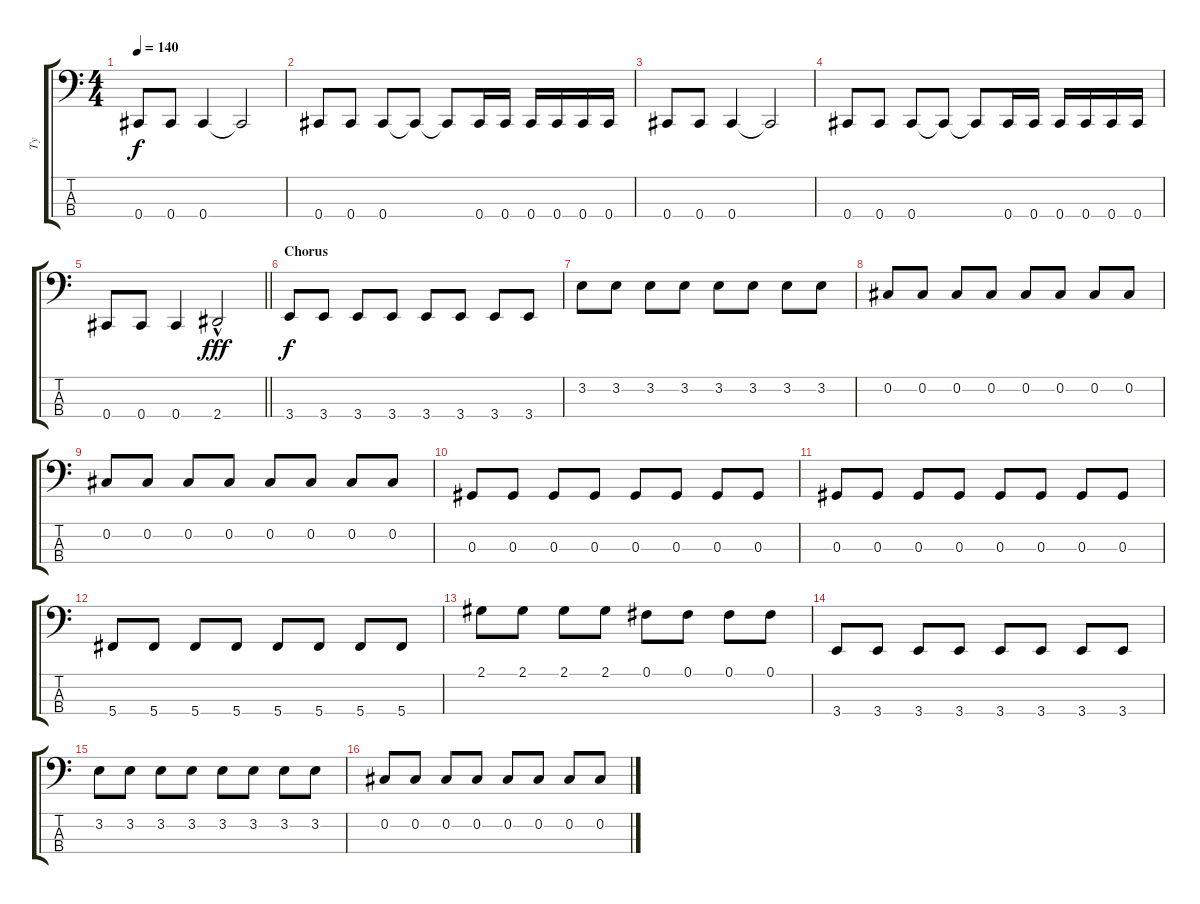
\track ("Ty" "Ty") {instrument electricbasspick}
\staff {score tabs}
\tuning (Gb2 Db2 Ab1 Db1) {hide}
\ts (4 4)
\tempo 140
\clef f4
\ks c
0.4.8{dy f} 0.4.8 0.4.4 0.4{t}.2 |
0.4.8 0.4.8 0.4.8 0.4{t}.8 0.4{t}.8 0.4.16 0.4.16 0.4.16 0.4.16 0.4.16 0.4.16 |
0.4.8 0.4.8 0.4.4 0.4{t}.2 |
0.4.8 0.4.8 0.4.8 0.4{t}.8 0.4{t}.8 0.4.16 0.4.16 0.4.16 0.4.16 0.4.16 0.4.16 |
\barLineRight lightlight
0.4.8 0.4.8 0.4.4 2.4{hac}.2{dy fff} |
\section ("" "Chorus")
3.4.8{dy f} 3.4.8 3.4.8 3.4.8 3.4.8 3.4.8 3.4.8 3.4.8 |
3.2.8 3.2.8 3.2.8 3.2.8 3.2.8 3.2.8 3.2.8 3.2.8 |
0.2.8 0.2.8 0.2.8 0.2.8 0.2.8 0.2.8 0.2.8 0.2.8 |
0.2.8 0.2.8 0.2.8 0.2.8 0.2.8 0.2.8 0.2.8 0.2.8 |
0.3.8 0.3.8 0.3.8 0.3.8 0.3.8 0.3.8 0.3.8 0.3.8 |
0.3.8 0.3.8 0.3.8 0.3.8 0.3.8 0.3.8 0.3.8 0.3.8 |
5.4.8 5.4.8 5.4.8 5.4.8 5.4.8 5.4.8 5.4.8 5.4.8 |
2.1.8 2.1.8 2.1.8 2.1.8 0.1.8 0.1.8 0.1.8 0.1.8 |
3.4.8 3.4.8 3.4.8 3.4.8 3.4.8 3.4.8 3.4.8 3.4.8 |
3.2.8 3.2.8 3.2.8 3.2.8 3.2.8 3.2.8 3.2.8 3.2.8 |
0.2.8 0.2.8 0.2.8 0.2.8 0.2.8 0.2.8 0.2.8 0.2.8
